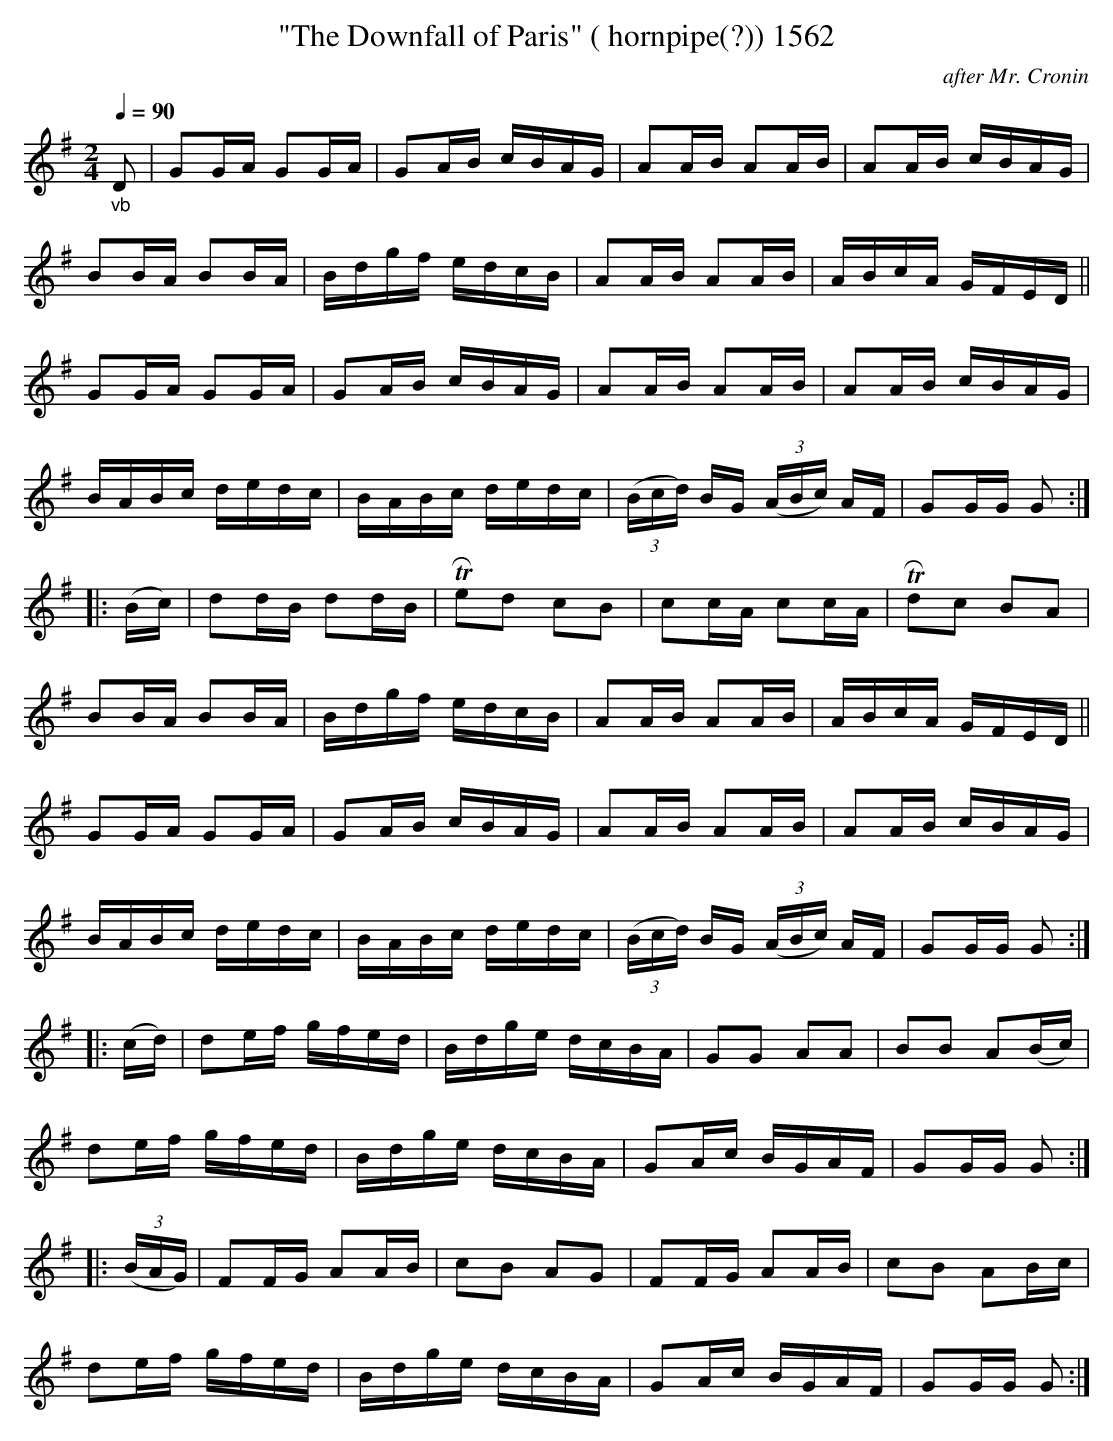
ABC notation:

X:1
T:"The Downfall of Paris" ( hornpipe(?)) 1562
C:after Mr. Cronin
BRENNAN July 2003 (HTTP://WWW.SOSYOURMOM.COM)
Q:1/4=90
M:2/4
L:1/16
K:G
"_vb"D2|G2GA G2GA|G2AB cBAG|A2AB A2AB|A2AB cBAG|
B2BA B2BA|Bdgf edcB|A2AB A2AB|ABcA GFED||
G2GA G2GA|G2AB cBAG|A2AB A2AB|A2AB cBAG|
BABc dedc|BABc dedc| (3(Bcd) BG  (3(ABc) AF|G2GG G2:|
|:(Bc)|d2dB d2dB| TRe2d2 c2B2|c2cA c2cA| TRd2c2 B2A2|
B2BA B2BA|Bdgf edcB|A2AB A2AB|ABcA GFED||
G2GA G2GA|G2AB cBAG|A2AB A2AB|A2AB cBAG|
BABc dedc|BABc dedc| (3(Bcd) BG  (3(ABc) AF|G2GG G2:|
|:(cd)|d2ef gfed|Bdge dcBA|G2G2 A2A2|B2B2 A2(Bc)|
d2ef gfed|Bdge dcBA|G2Ac BGAF|G2GG G2:|
|: (3(BAG)|F2FG A2AB|c2B2 A2G2|F2FG A2AB|c2B2 A2Bc|
d2ef gfed|Bdge dcBA|G2Ac BGAF|G2GG G2:|
